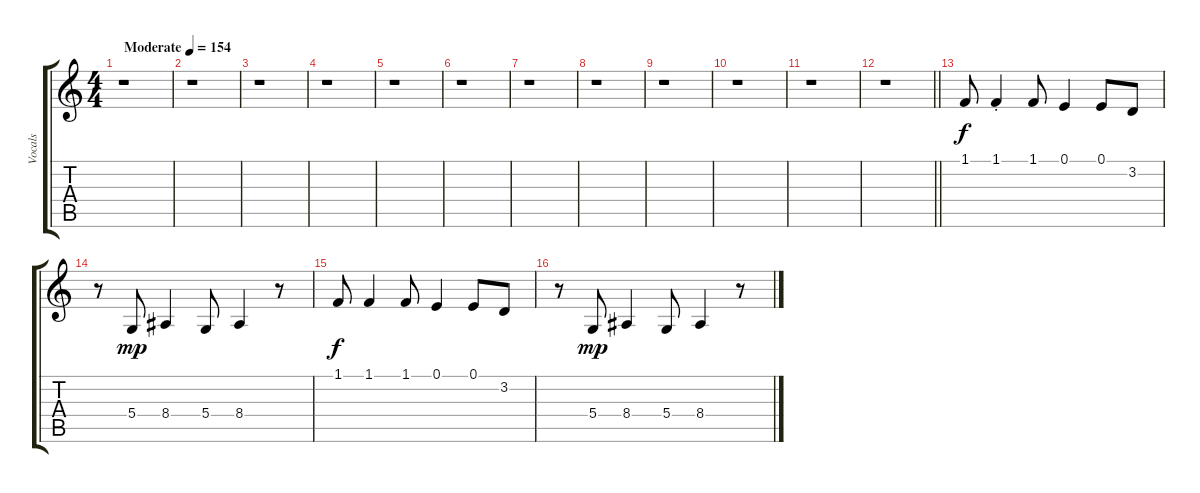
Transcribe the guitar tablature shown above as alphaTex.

\track ("Vocals" "Vocals") {instrument baritonesax}
\staff {score tabs}
\tuning (E4 B3 G3 D3 A2 E2) {hide}
\ts (4 4)
\tempo (154 "Moderate")
\clef g2
\ks c
r.1{dy f instrument baritonesax} |
r.1 |
r.1 |
r.1 |
r.1 |
r.1 |
r.1 |
r.1 |
r.1 |
r.1 |
r.1 |
\barLineRight lightlight
r.1 |
1.1.8 1.1{st}.4 1.1.8 0.1.4 0.1.8 3.2.8 |
r.8 5.4.8{dy mp} 8.4.4 5.4.8 8.4.4 r.8 |
1.1.8{dy f} 1.1.4 1.1.8 0.1.4 0.1.8 3.2.8 |
r.8 5.4.8{dy mp} 8.4.4 5.4.8 8.4.4 r.8
